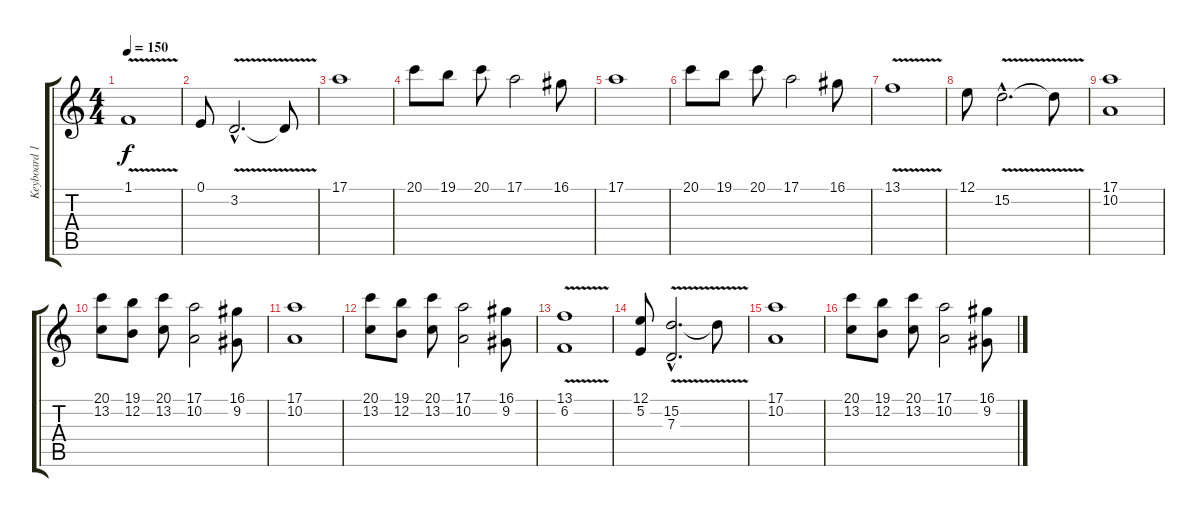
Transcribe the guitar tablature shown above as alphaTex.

\track ("Keyboard 1" "Keyboard 1") {instrument stringensemble1}
\staff {score tabs}
\tuning (E4 B3 G3 D3 A2 E2) {hide}
\ts (4 4)
\tempo 150
\clef g2
\ks aminor
1.1{v}.1{dy f} |
0.1.8 3.2{v hac}.2{d} 3.2{t}.8 |
17.1.1 |
20.1.8 19.1.8 20.1.8 17.1.2 16.1.8 |
17.1.1 |
20.1.8 19.1.8 20.1.8 17.1.2 16.1.8 |
13.1{v}.1 |
12.1.8 15.2{v hac}.2{d} 15.2{t}.8 |
(17.1 10.2).1 |
(20.1 13.2).8 (19.1 12.2).8 (20.1 13.2).8 (17.1 10.2).2 (16.1 9.2).8 |
(17.1 10.2).1 |
(20.1 13.2).8 (19.1 12.2).8 (20.1 13.2).8 (17.1 10.2).2 (16.1 9.2).8 |
(13.1{v} 6.2).1 |
(12.1 5.2).8 (15.2{v hac} 7.3{hac}).2{d} 15.2{t}.8 |
(17.1 10.2).1 |
(20.1 13.2).8 (19.1 12.2).8 (20.1 13.2).8 (17.1 10.2).2 (16.1 9.2).8
